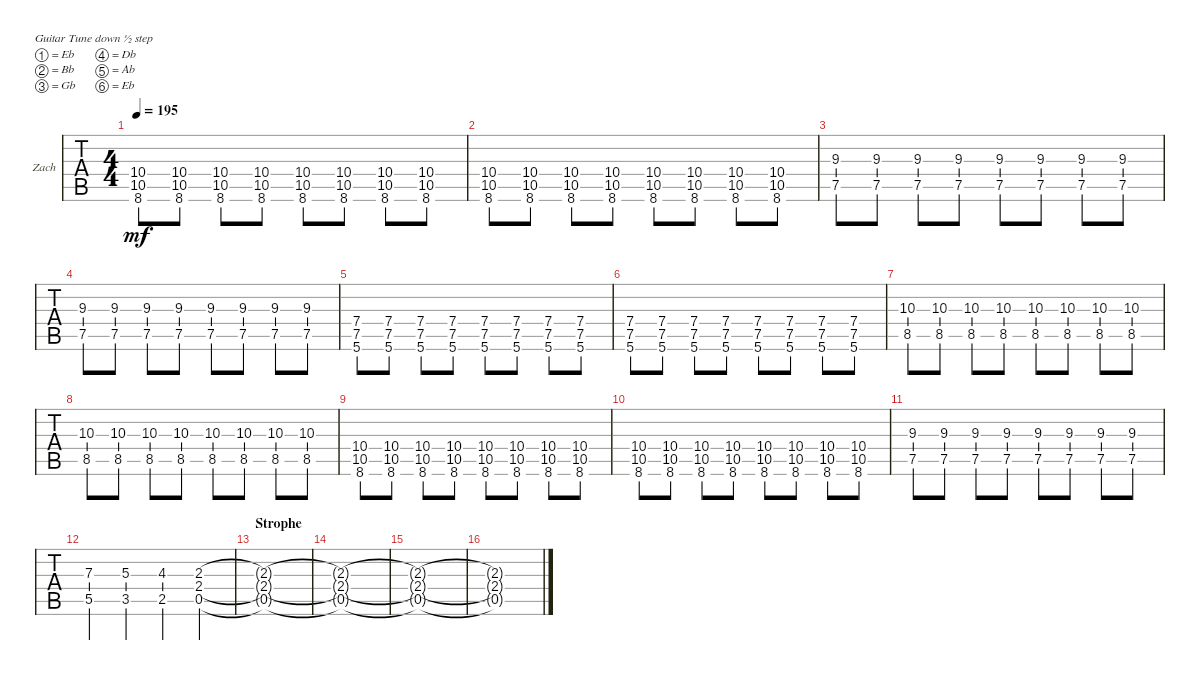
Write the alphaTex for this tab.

\defaultSystemsLayout 4
\bracketExtendMode groupsimilarinstruments
\firstSystemTrackNameOrientation horizontal
\otherSystemsTrackNameOrientation horizontal
\track ("Lead Guitar" "Zach") {instrument overdrivenguitar}
\staff {tabs}
\tuning (Eb4 Bb3 Gb3 Db3 Ab2 Eb2)
\ts (4 4)
\tempo 195
\clef g2
\scale
0.333333
\ks c
(8.6 10.5 10.4).8{dy mf} (8.6 10.5 10.4).8 (8.6 10.5 10.4).8 (8.6 10.5 10.4).8 (8.6 10.5 10.4).8 (8.6 10.5 10.4).8 (8.6 10.5 10.4).8 (8.6 10.5 10.4).8 |
\scale
0.333333 (8.6 10.5 10.4).8 (8.6 10.5 10.4).8 (8.6 10.5 10.4).8 (8.6 10.5 10.4).8 (8.6 10.5 10.4).8 (8.6 10.5 10.4).8 (8.6 10.5 10.4).8 (8.6 10.5 10.4).8 |
\scale
0.333333 (7.5 9.3).8 (7.5 9.3).8 (7.5 9.3).8 (7.5 9.3).8 (7.5 9.3).8 (7.5 9.3).8 (7.5 9.3).8 (7.5 9.3).8 |
\scale
0.333333 (7.5 9.3).8 (7.5 9.3).8 (7.5 9.3).8 (7.5 9.3).8 (7.5 9.3).8 (7.5 9.3).8 (7.5 9.3).8 (7.5 9.3).8 |
\scale
0.333333 (5.6 7.5 7.4).8 (5.6 7.5 7.4).8 (5.6 7.5 7.4).8 (5.6 7.5 7.4).8 (5.6 7.5 7.4).8 (5.6 7.5 7.4).8 (5.6 7.5 7.4).8 (5.6 7.5 7.4).8 |
\scale
0.333333 (5.6 7.5 7.4).8 (5.6 7.5 7.4).8 (5.6 7.5 7.4).8 (5.6 7.5 7.4).8 (5.6 7.5 7.4).8 (5.6 7.5 7.4).8 (5.6 7.5 7.4).8 (5.6 7.5 7.4).8 |
\scale
0.333333 (8.5 10.3).8 (8.5 10.3).8 (8.5 10.3).8 (8.5 10.3).8 (8.5 10.3).8 (8.5 10.3).8 (8.5 10.3).8 (8.5 10.3).8 |
\scale
0.333333 (8.5 10.3).8 (8.5 10.3).8 (8.5 10.3).8 (8.5 10.3).8 (8.5 10.3).8 (8.5 10.3).8 (8.5 10.3).8 (8.5 10.3).8 |
\scale
0.333333 (8.6 10.5 10.4).8 (8.6 10.5 10.4).8 (8.6 10.5 10.4).8 (8.6 10.5 10.4).8 (8.6 10.5 10.4).8 (8.6 10.5 10.4).8 (8.6 10.5 10.4).8 (8.6 10.5 10.4).8 |
\scale
0.333333 (8.6 10.5 10.4).8 (8.6 10.5 10.4).8 (8.6 10.5 10.4).8 (8.6 10.5 10.4).8 (8.6 10.5 10.4).8 (8.6 10.5 10.4).8 (8.6 10.5 10.4).8 (8.6 10.5 10.4).8 |
\scale
0.333333 (7.5 9.3).8 (7.5 9.3).8 (7.5 9.3).8 (7.5 9.3).8 (7.5 9.3).8 (7.5 9.3).8 (7.5 9.3).8 (7.5 9.3).8 |
\scale
0.333333 (5.5 7.3).4 (3.5 5.3).4 (2.5 4.3).4 (0.5 2.4 2.3).4 |
\section ("" "Strophe")
\scale
0.333333 (0.5{t} 2.4{t} 2.3{t}).1 |
\scale
0.333333 (0.5{t} 2.4{t} 2.3{t}).1 |
\scale
0.333333 (0.5{t} 2.4{t} 2.3{t}).1 |
\scale
0.333333 (0.5{t} 2.4{t} 2.3{t}).1
